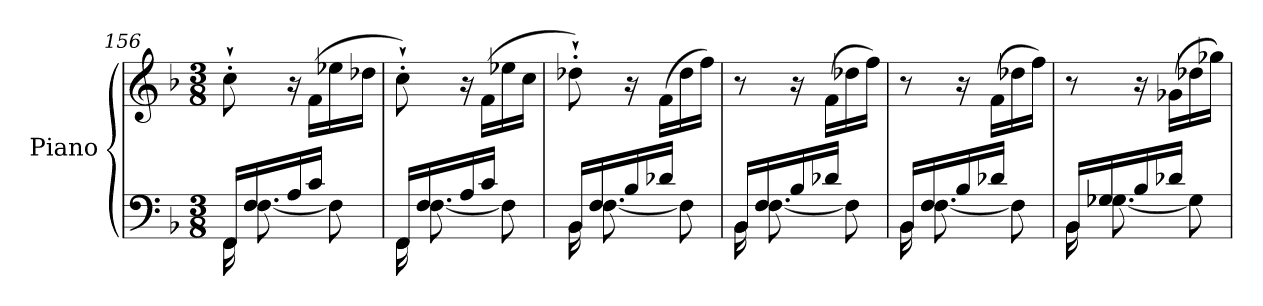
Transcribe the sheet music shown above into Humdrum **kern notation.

**kern	**kern
*part1	*part1
*staff2	*staff1
*I"Piano	*
*I'Pno	*
*clefF4	*clefG2
*k[b-]	*k[b-]
*M3/8	*M3/8
=156	=156
*^	*
16FF/LL	16FF\	8cc'`\
16F/	[8.F\	.
16A/	.	16r
16c/JJ	.	(>16f\LL
8ryy	8F\]	16ee-X\
.	.	16dd-X\JJ
=157	=157	=157
16FF/LL	16FF\	8cc'`\)
16F/	[8.F\	.
16A/	.	16r
16c/JJ	.	(>16f\LL
8ryy	8F\]	16ee-X\
.	.	16cc\JJ
=158	=158	=158
16BB-/LL	16BB-\	8dd-X'`\)
16F/	[8.F\	.
16B-/	.	16r
16d-X/JJ	.	(>16f\LL
8ryy	8F\]	16dd-\
.	.	16ff\JJ)
=159	=159	=159
16BB-/LL	16BB-\	8r
16F/	[8.F\	.
16B-/	.	16r
16d-X/JJ	.	(>16f\LL
8ryy	8F\]	16dd-X\
.	.	16ff\JJ)
=160	=160	=160
16BB-/LL	16BB-\	8r
16F/	[8.F\	.
16B-/	.	16r
16d-X/JJ	.	(>16f\LL
8ryy	8F\]	16dd-X\
.	.	16ff\JJ)
=161	=161	=161
16BB-/LL	16BB-\	8r
16G-X/	[8.G-\	.
16B-/	.	16r
16d-X/JJ	.	(>16g-X\LL
8ryy	8G-\]	16dd-X\
.	.	16gg-X\JJ)
*v	*v	*
=	=
*-	*-
